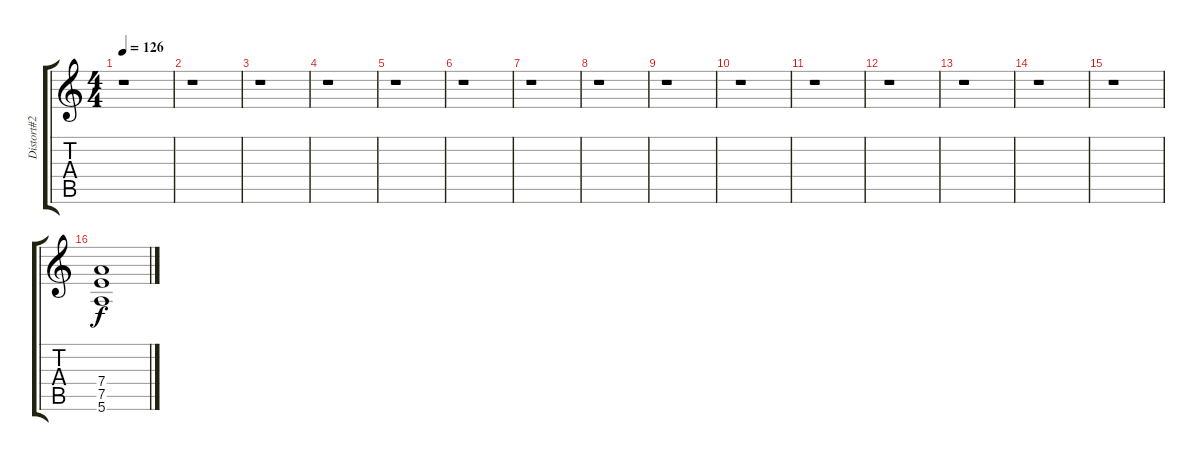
\track ("Distort#2" "Distort#2") {instrument distortionguitar}
\staff {score tabs}
\tuning (E4 B3 G3 D3 A2 E2) {hide}
\ts (4 4)
\tempo 126
\clef g2
\ks c
r.1{dy f} |
r.1 |
r.1 |
r.1 |
r.1 |
r.1 |
r.1 |
r.1 |
r.1 |
r.1 |
r.1 |
r.1 |
r.1 |
r.1 |
r.1 |
(7.4 7.5 5.6).1
